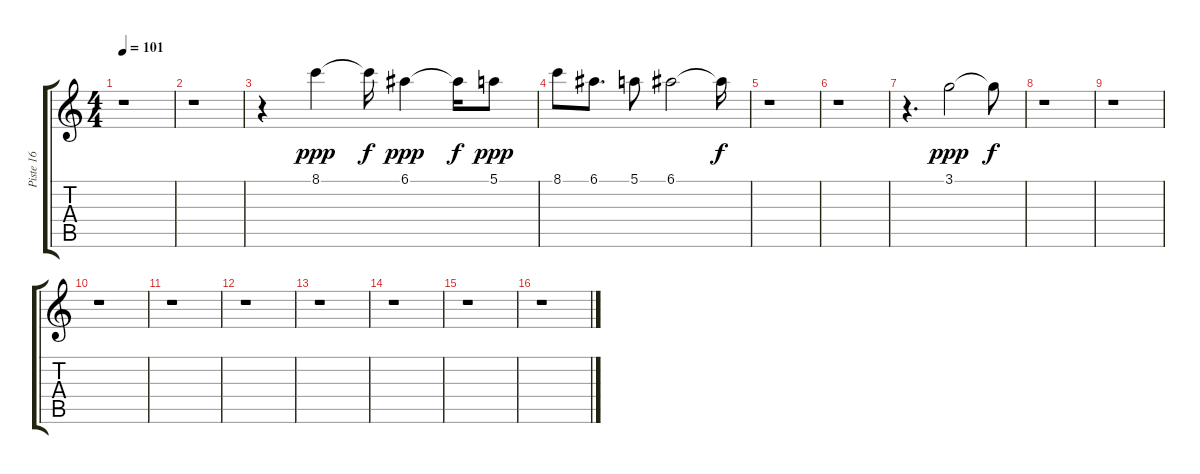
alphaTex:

\track ("Piste 16" "Piste 16") {instrument acousticguitarsteel}
\staff {score tabs}
\tuning (E4 B3 G3 D3 A2 E2) {hide}
\ts (4 4)
\tempo 101
\clef g2
\ks c
r.1{dy f} |
r.1 |
r.4 8.1.4{dy ppp} 8.1{t}.16{dy f} 6.1.4{dy ppp} 6.1{t}.16{dy f} 5.1.8{dy ppp} |
8.1.8 6.1.8{d} 5.1.8 6.1.2 6.1{t}.16{dy f} |
r.1 |
r.1 |
r.4{d} 3.1.2{dy ppp} 3.1{t}.8{dy f} |
r.1 |
r.1 |
r.1 |
r.1 |
r.1 |
r.1 |
r.1 |
r.1 |
r.1
